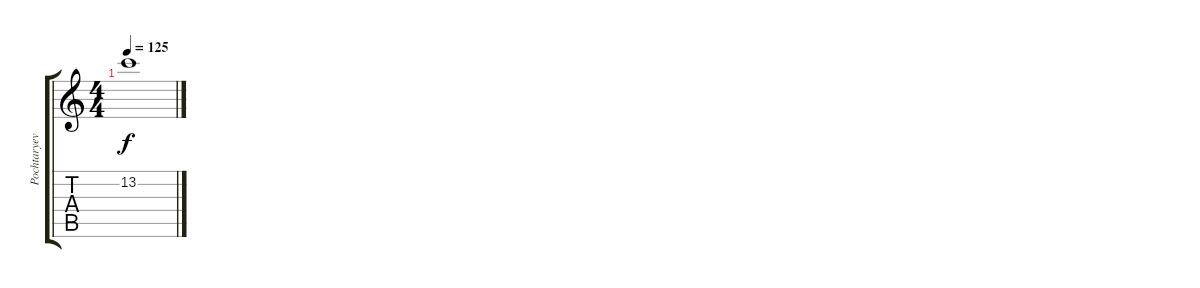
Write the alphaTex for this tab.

\track ("Pochtaryev Evgeny (Почтарёв)" "Pochtaryev") {instrument overdrivenguitar}
\staff {score tabs}
\tuning (E4 B3 G3 D3 A2 E2) {hide}
\ts (4 4)
\tempo 125
\clef g2
\ks c
13.2{t}.1{dy f}
